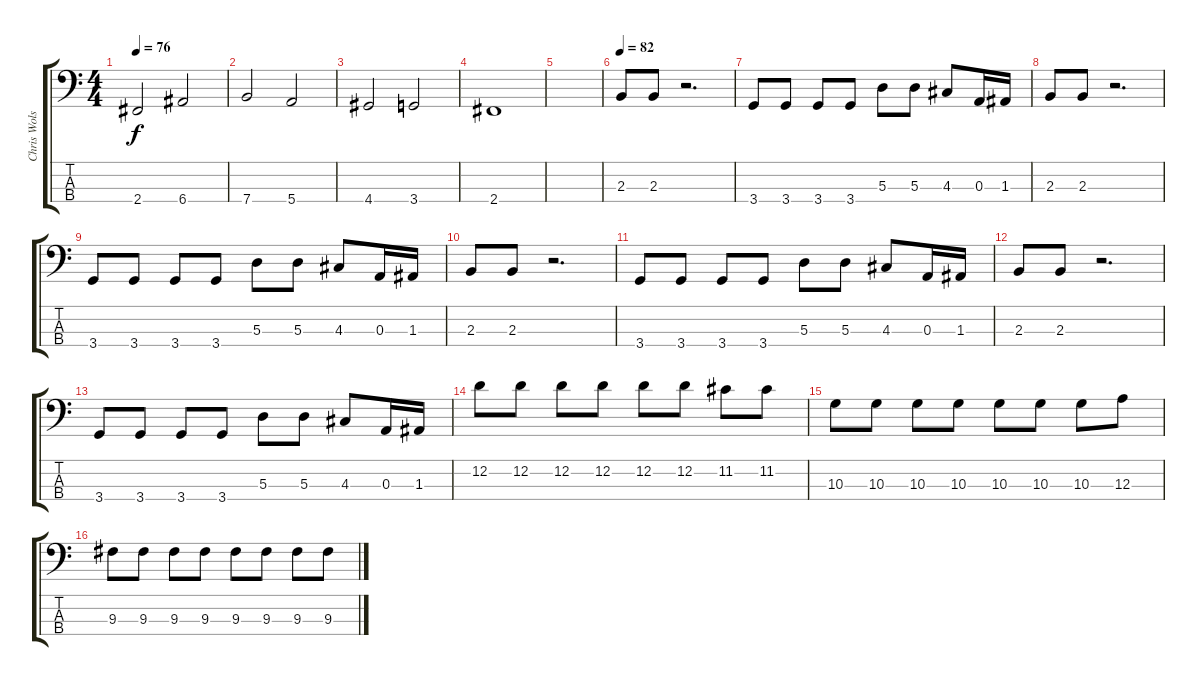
\track ("Chris Wolstenholme" "Chris Wols") {instrument electricbassfinger}
\staff {score tabs}
\tuning (G2 D2 A1 E1) {hide}
\ts (4 4)
\tempo 76
\clef f4
\ks c
2.4.2{dy f} 6.4.2 |
7.4.2 5.4.2 |
4.4.2 3.4.2 |
2.4.1 |
|
\tempo 82
2.3.8 2.3.8 r.2{d} |
3.4.8 3.4.8 3.4.8 3.4.8 5.3.8 5.3.8 4.3.8 0.3.16 1.3.16 |
2.3.8 2.3.8 r.2{d} |
3.4.8 3.4.8 3.4.8 3.4.8 5.3.8 5.3.8 4.3.8 0.3.16 1.3.16 |
2.3.8 2.3.8 r.2{d} |
3.4.8 3.4.8 3.4.8 3.4.8 5.3.8 5.3.8 4.3.8 0.3.16 1.3.16 |
2.3.8 2.3.8 r.2{d} |
3.4.8 3.4.8 3.4.8 3.4.8 5.3.8 5.3.8 4.3.8 0.3.16 1.3.16 |
12.2.8 12.2.8 12.2.8 12.2.8 12.2.8 12.2.8 11.2.8 11.2.8 |
10.3.8 10.3.8 10.3.8 10.3.8 10.3.8 10.3.8 10.3.8 12.3.8 |
9.3.8 9.3.8 9.3.8 9.3.8 9.3.8 9.3.8 9.3.8 9.3.8
